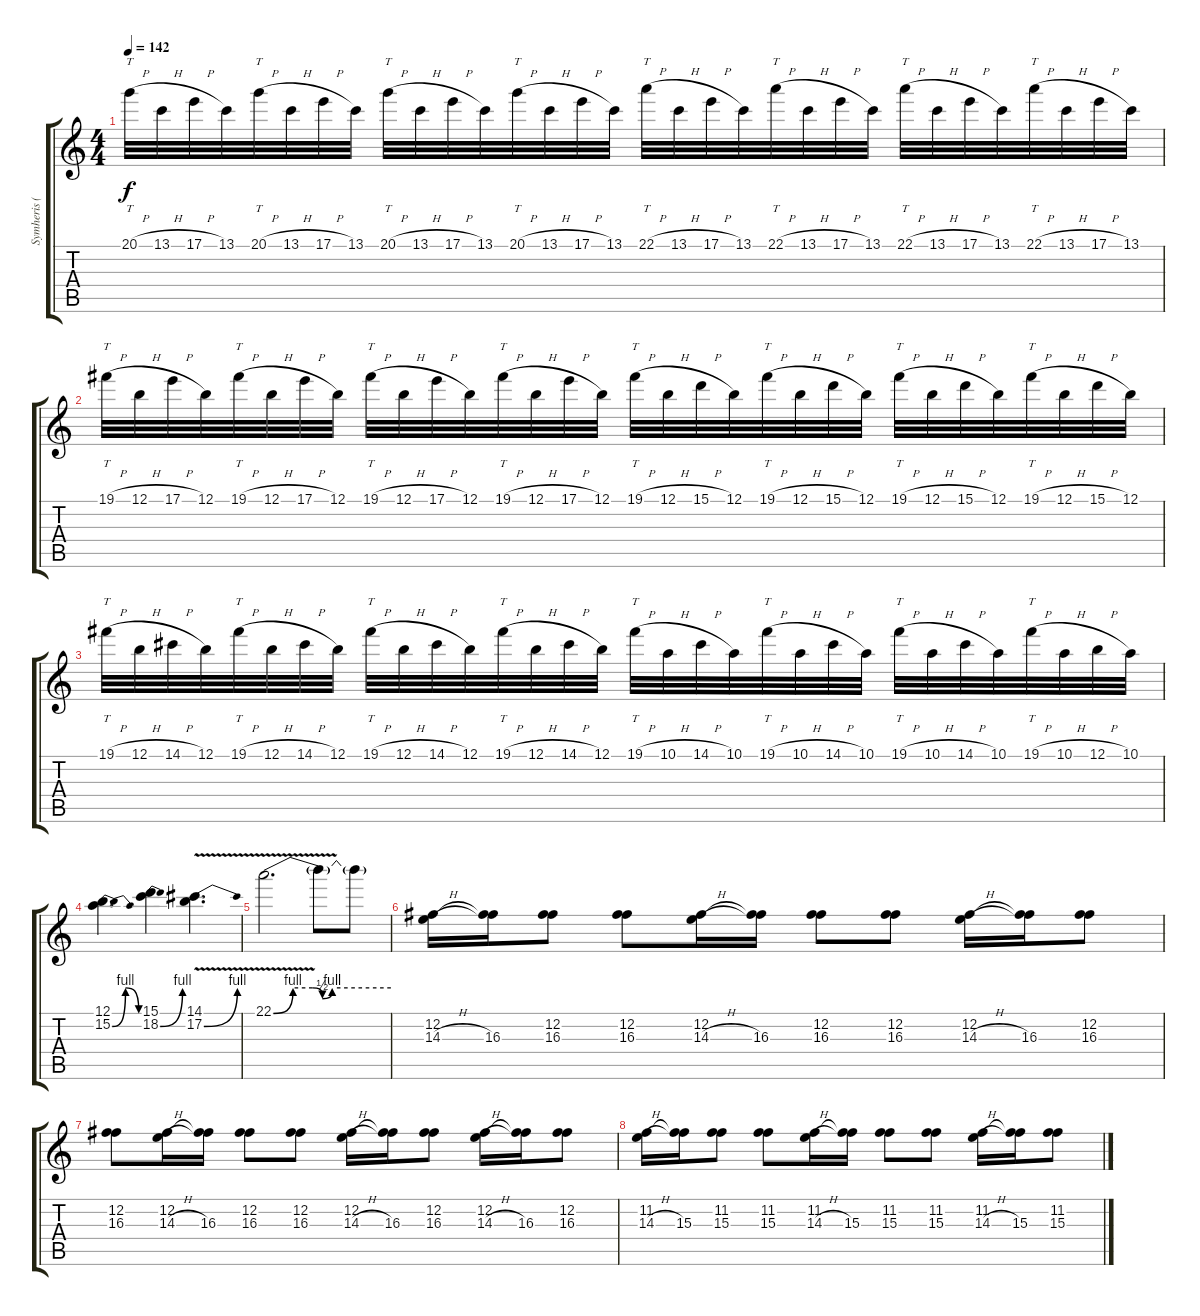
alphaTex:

\track ("Symheris (Lead)" "Symheris (") {instrument distortionguitar}
\staff {score tabs}
\tuning (B3 Gb3 D3 A2 E2 B1) {hide}
\ts (4 4)
\tempo 142
\clef g2
\ks c
20.1{h}.32{tt dy f} 13.1{h}.32 17.1{h}.32 13.1.32 20.1{h}.32{tt} 13.1{h}.32 17.1{h}.32 13.1.32 20.1{h}.32{tt} 13.1{h}.32 17.1{h}.32 13.1.32 20.1{h}.32{tt} 13.1{h}.32 17.1{h}.32 13.1.32 22.1{h}.32{tt} 13.1{h}.32 17.1{h}.32 13.1.32 22.1{h}.32{tt} 13.1{h}.32 17.1{h}.32 13.1.32 22.1{h}.32{tt} 13.1{h}.32 17.1{h}.32 13.1.32 22.1{h}.32{tt} 13.1{h}.32 17.1{h}.32 13.1.32 |
19.1{h}.32{tt} 12.1{h}.32 17.1{h}.32 12.1.32 19.1{h}.32{tt} 12.1{h}.32 17.1{h}.32 12.1.32 19.1{h}.32{tt} 12.1{h}.32 17.1{h}.32 12.1.32 19.1{h}.32{tt} 12.1{h}.32 17.1{h}.32 12.1.32 19.1{h}.32{tt} 12.1{h}.32 15.1{h}.32 12.1.32 19.1{h}.32{tt} 12.1{h}.32 15.1{h}.32 12.1.32 19.1{h}.32{tt} 12.1{h}.32 15.1{h}.32 12.1.32 19.1{h}.32{tt} 12.1{h}.32 15.1{h}.32 12.1.32 |
19.1{h}.32{tt} 12.1{h}.32 14.1{h}.32 12.1.32 19.1{h}.32{tt} 12.1{h}.32 14.1{h}.32 12.1.32 19.1{h}.32{tt} 12.1{h}.32 14.1{h}.32 12.1.32 19.1{h}.32{tt} 12.1{h}.32 14.1{h}.32 12.1.32 19.1{h}.32{tt} 10.1{h}.32 14.1{h}.32 10.1.32 19.1{h}.32{tt} 10.1{h}.32 14.1{h}.32 10.1.32 19.1{h}.32{tt} 10.1{h}.32 14.1{h}.32 10.1.32 19.1{h}.32{tt} 10.1{h}.32 12.1{h}.32 10.1.32 |
(12.1 15.2{be (bendrelease 0 0 15 4 45 4 60 0)}).4{d} (15.1 18.2{be (bend 0 0 60 4)}).4 (14.1 17.2{be (bend 0 0 60 4) v}).4{d} |
22.1{be (custom 0 0 10 4 20 4 25 2 30 4 60 4) v}.2{d} 22.1{t}.8 22.1{t}.8 |
(12.2 14.3{h}).16 (12.2{t} 16.3).16 (12.2 16.3).8 (12.2 16.3).8 (12.2 14.3{h}).16 (12.2{t} 16.3).16 (12.2 16.3).8 (12.2 16.3).8 (12.2 14.3{h}).16 (12.2{t} 16.3).16 (12.2 16.3).8 |
(12.2 16.3).8 (12.2 14.3{h}).16 (12.2{t} 16.3).16 (12.2 16.3).8 (12.2 16.3).8 (12.2 14.3{h}).16 (12.2{t} 16.3).16 (12.2 16.3).8 (12.2 14.3{h}).16 (12.2{t} 16.3).16 (12.2 16.3).8 |
(11.2 14.3{h}).16 (11.2{t} 15.3).16 (11.2 15.3).8 (11.2 15.3).8 (11.2 14.3{h}).16 (11.2{t} 15.3).16 (11.2 15.3).8 (11.2 15.3).8 (11.2 14.3{h}).16 (11.2{t} 15.3).16 (11.2 15.3).8
